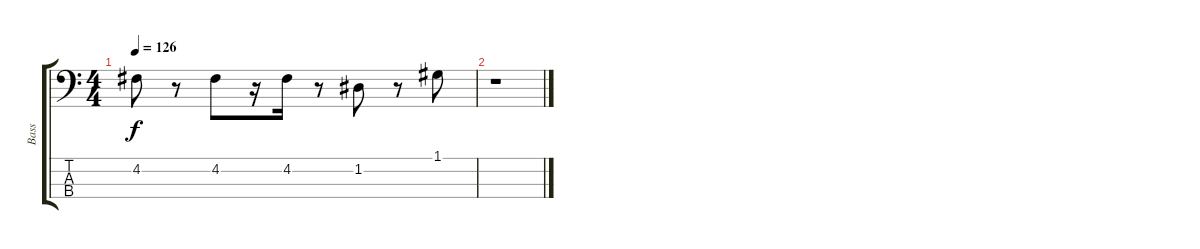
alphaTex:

\track ("Bass" "Bass") {instrument electricbassfinger}
\staff {score tabs}
\tuning (G2 D2 A1 E1) {hide}
\ts (4 4)
\tempo 126
\clef f4
\ks c
4.2.8{dy f} r.8 4.2.8 r.16 4.2.16 r.8 1.2.8 r.8 1.1.8 |
r.1
